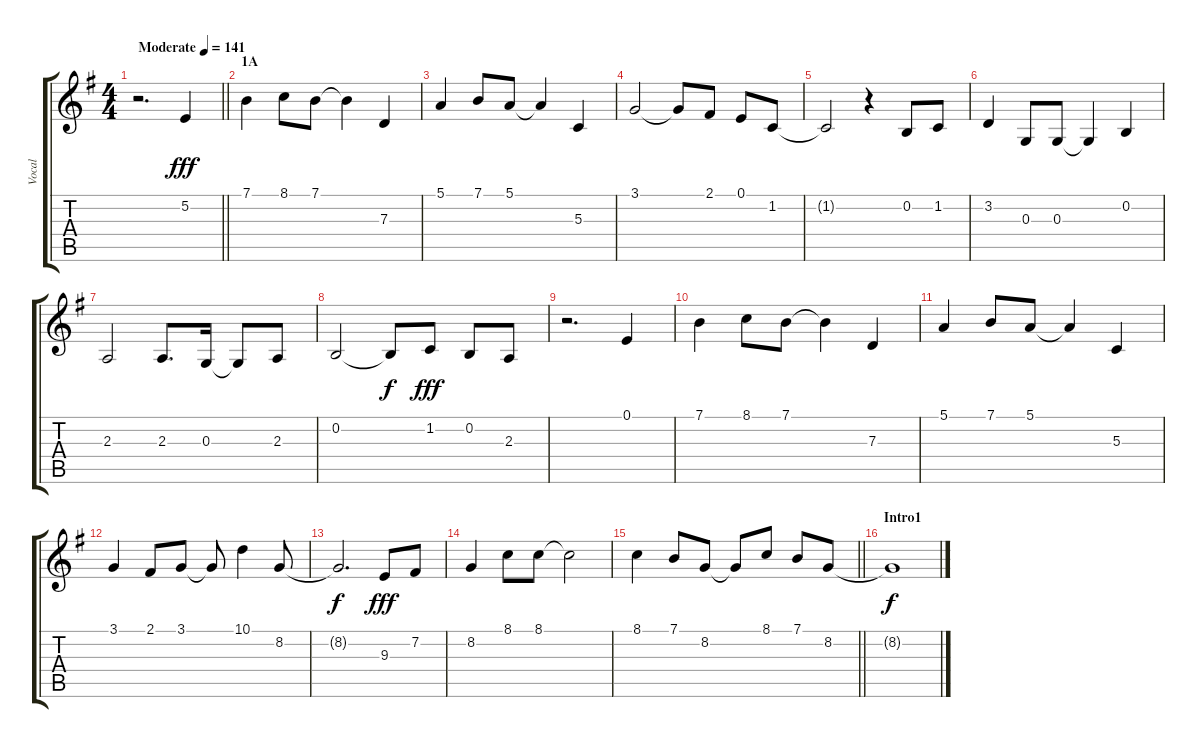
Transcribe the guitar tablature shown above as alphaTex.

\track ("Vocal" "Vocal") {instrument voiceoohs}
\staff {score tabs}
\tuning (E4 B3 G3 D3 A2 E2) {hide}
\ts (4 4)
\tempo (141 "Moderate")
\clef g2
\barLineRight lightlight
\ks g
r.2{d dy fff instrument voiceoohs} 5.2.4 |
\section ("" "1A")
7.1.4 8.1.8 7.1.8 7.1{t}.4 7.3.4 |
5.1.4 7.1.8 5.1.8 5.1{t}.4 5.3.4 |
3.1.2 3.1{t}.8 2.1.8 0.1.8 1.2.8 |
1.2{t}.2 r.4 0.2.8 1.2.8 |
3.2.4 0.3.8 0.3.8 0.3{t}.4 0.2.4 |
2.3.2 2.3.8{d} 0.3.16 0.3{t}.8 2.3.8 |
0.2.2 0.2{t}.8{dy f} 1.2.8{dy fff} 0.2.8 2.3.8 |
r.2{d} 0.1.4 |
7.1.4 8.1.8 7.1.8 7.1{t}.4 7.3.4 |
5.1.4 7.1.8 5.1.8 5.1{t}.4 5.3.4 |
3.1.4 2.1.8 3.1.8 3.1{t}.8 10.1.4 8.2.8 |
8.2{t}.2{d dy f} 9.3.8{dy fff} 7.2.8 |
8.2.4 8.1.8 8.1.8 8.1{t}.2 |
\barLineRight lightlight
8.1.4 7.1.8 8.2.8 8.2{t}.8 8.1.8 7.1.8 8.2.8 |
\section ("" "Intro1")
8.2{t}.1{dy f}
